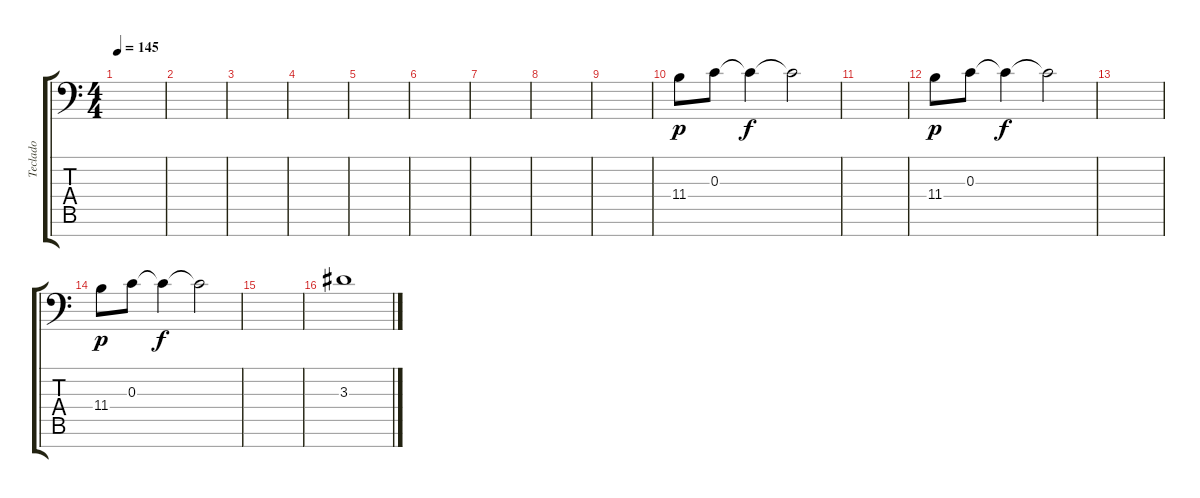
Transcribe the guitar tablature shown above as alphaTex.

\track ("Teclado" "Teclado") {instrument stringensemble1}
\staff {score tabs}
\tuning (C6 C5 C4 C3 C2 C1 C0) {hide}
\ts (4 4)
\tempo 145
\clef f4
\ks c
|
|
|
|
|
|
|
|
|
11.4.8{dy p volume 13} 0.3.8 0.3{t}.4{dy f} 0.3{t}.2 |
|
11.4.8{dy p} 0.3.8 0.3{t}.4{dy f} 0.3{t}.2 |
|
11.4.8{dy p} 0.3.8 0.3{t}.4{dy f} 0.3{t}.2 |
|
3.3.1
